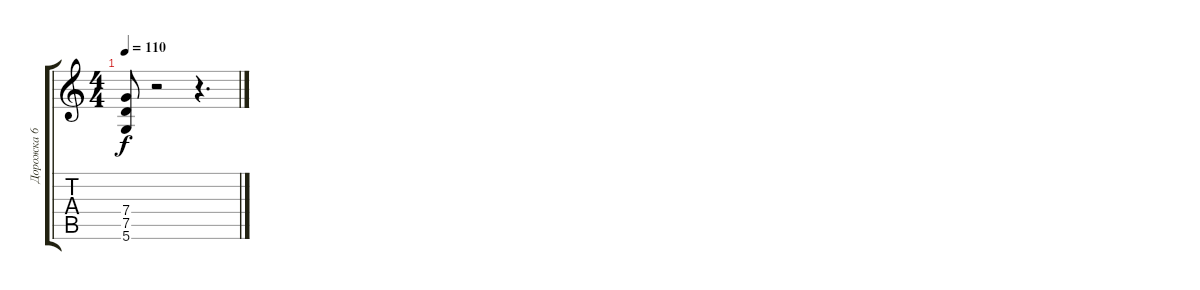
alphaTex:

\track ("Дорожка 6" "Дорожка 6") {instrument distortionguitar}
\staff {score tabs}
\tuning (D4 A3 F3 C3 G2 D2) {hide}
\ts (4 4)
\tempo 110
\clef g2
\ks c
(7.4{t} 7.5{t} 5.6{t}).8{dy f} r.2 r.4{d}
